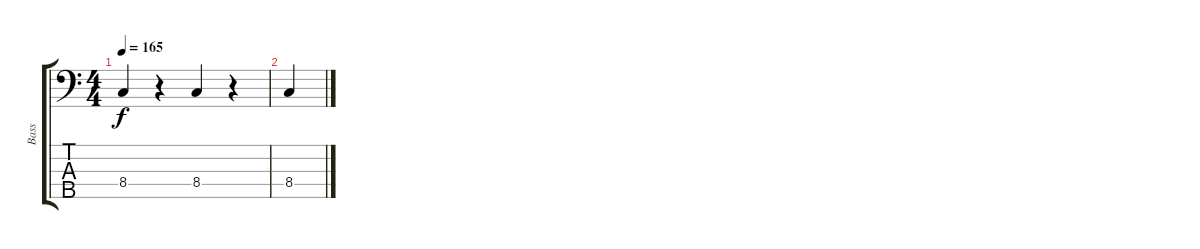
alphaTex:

\track ("Bass" "Bass") {instrument electricbassfinger}
\staff {score tabs}
\tuning (G2 D2 A1 E1 B0) {hide}
\ts (4 4)
\tempo 165
\clef f4
\ks c
8.4.4{dy f} r.4 8.4.4 r.4 |
8.4.4
